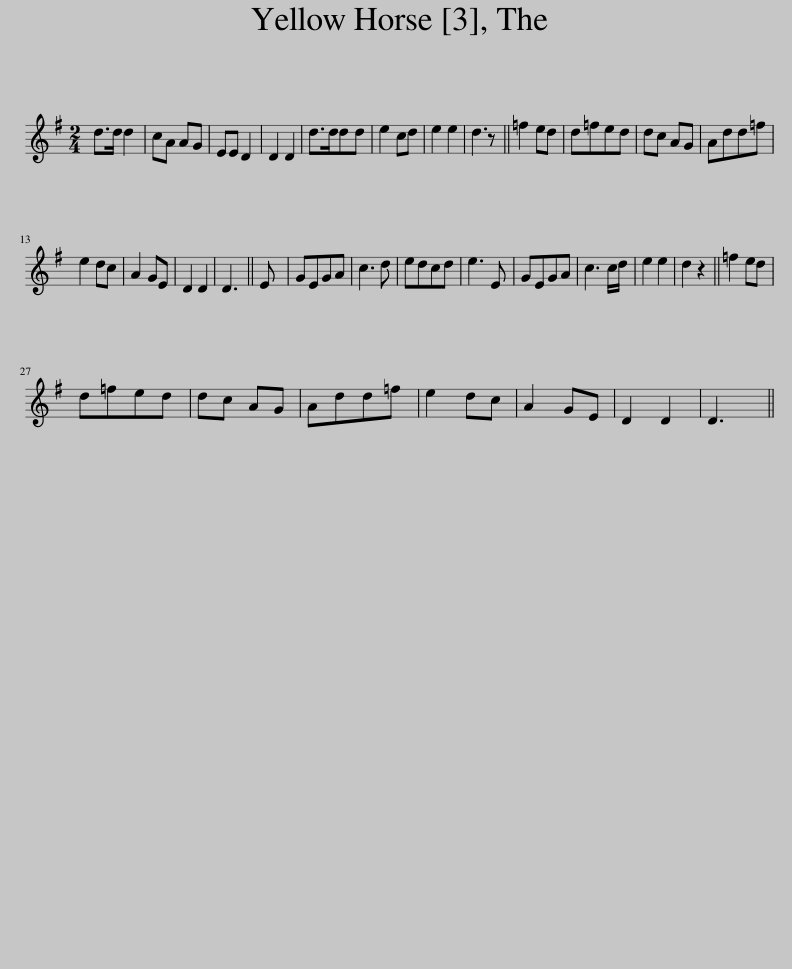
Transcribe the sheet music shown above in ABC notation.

X:1
L:1/8
M:2/4
I:linebreak $
K:G
V:1 treble
V:1
 d>d d2 | cA AG | EE D2 | D2 D2 | d>ddd | %5
 e2 cd | e2 e2 | d3 z || =f2 ed | d=fed | %10
 dc AG | Add=f |$ e2 dc | A2 GE | D2 D2 | %15
 D3 || E | GEGA | c3 d | edcd | %20
 e3 E | GEGA | c3 c/d/ | e2 e2 | d2 z2 || %25
 =f2 ed |$ d=fed | dc AG | Add=f | e2 dc | %30
 A2 GE | D2 D2 | D3 || %33
